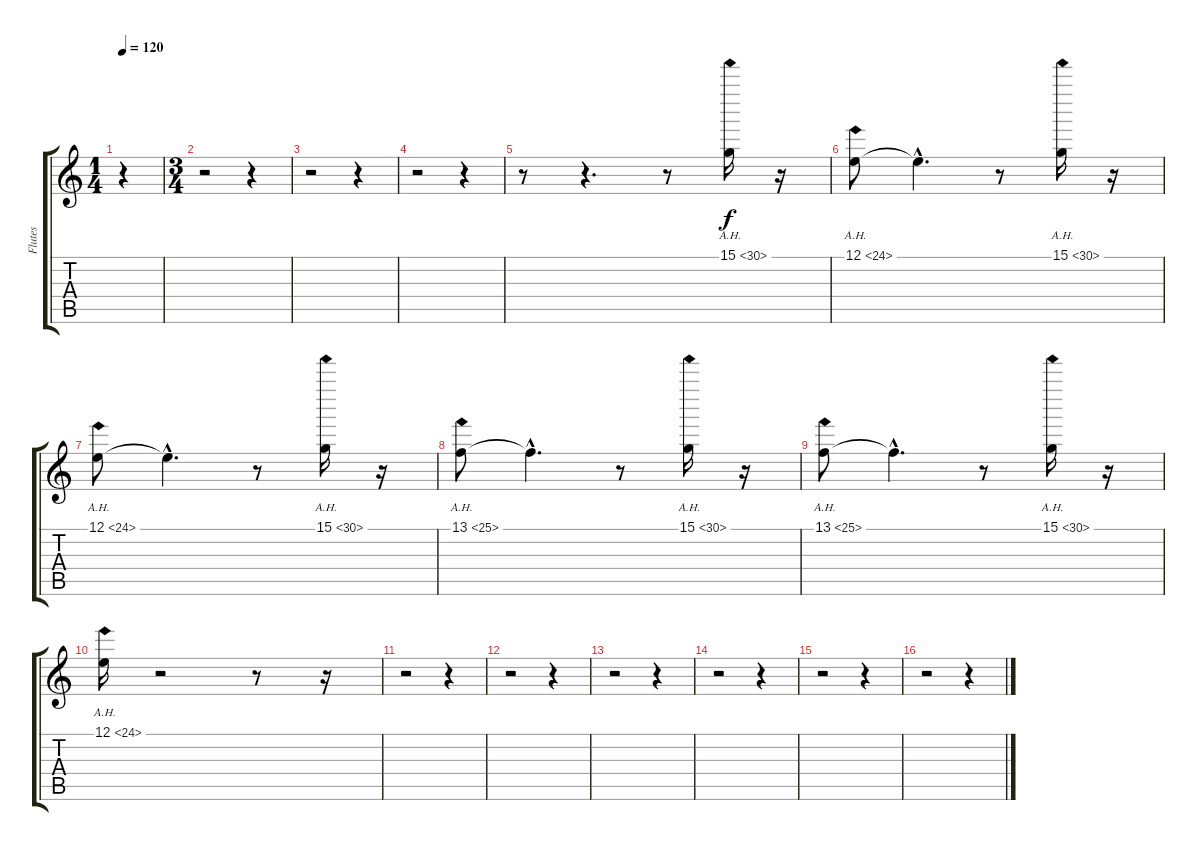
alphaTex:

\track ("Flutes" "Flutes") {instrument oboe}
\staff {score tabs}
\tuning (E4 B3 G3 D3 A2 E2) {hide}
\ts (1 4)
\tempo 120
\clef g2
\ks c
r.4{dy f instrument oboe} |
\ts (3 4)
r.2 r.4 |
r.2 r.4 |
r.2 r.4 |
r.8 r.4{d} r.8 15.1{ah 15}.16 r.16 |
12.1{ah 12}.8 12.1{hac t}.4{d} r.8 15.1{ah 15}.16 r.16 |
12.1{ah 12}.8 12.1{hac t}.4{d} r.8 15.1{ah 15}.16 r.16 |
13.1{ah 12}.8 13.1{hac t}.4{d} r.8 15.1{ah 15}.16 r.16 |
13.1{ah 12}.8 13.1{hac t}.4{d} r.8 15.1{ah 15}.16 r.16 |
12.1{ah 12}.16 r.2 r.8 r.16 |
r.2 r.4 |
r.2 r.4 |
r.2 r.4 |
r.2 r.4 |
r.2 r.4 |
r.2 r.4
